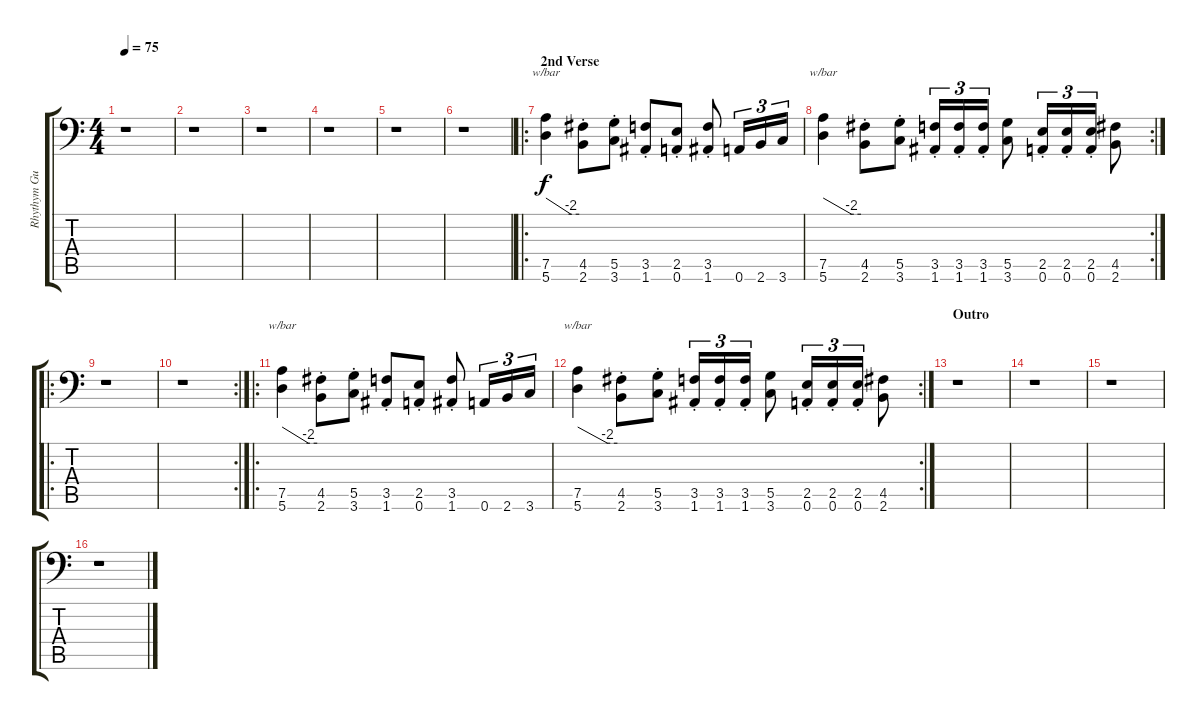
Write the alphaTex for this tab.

\track ("Rhythym Guitar" "Rhythym Gu") {instrument distortionguitar}
\staff {score tabs}
\tuning (A3 E3 C3 G2 D2 A1) {hide}
\ts (4 4)
\tempo 75
\clef f4
\ks c
r.1{dy f} |
r.1 |
r.1 |
r.1 |
r.1 |
r.1 |
\ro
\section ("" "2nd Verse")
(7.5 5.6).4{tbe (custom default 0 0 45 -8 60 -8)} (4.5{st} 2.6{st}).8 (5.5{st} 3.6{st}).8 (3.5{st} 1.6{st}).8 (2.5{st} 0.6{st}).8 (3.5{st} 1.6{st}).8 0.6.16{tu (3 2)} 2.6.16{tu (3 2)} 3.6.16{tu (3 2)} |
\rc 2
(7.5 5.6).4{tbe (custom default 0 0 45 -8 60 -8)} (4.5{st} 2.6{st}).8 (5.5{st} 3.6{st}).8 (3.5{st} 1.6{st}).16{tu (3 2)} (3.5{st} 1.6{st}).16{tu (3 2)} (3.5{st} 1.6{st}).16{tu (3 2)} (5.5 3.6).8 (2.5{st} 0.6{st}).16{tu (3 2)} (2.5{st} 0.6{st}).16{tu (3 2)} (2.5{st} 0.6{st}).16{tu (3 2)} (4.5 2.6).8 |
\ro
r.1 |
\rc 2
r.1 |
\ro
(7.5 5.6).4{tbe (custom default 0 0 45 -8 60 -8)} (4.5{st} 2.6{st}).8 (5.5{st} 3.6{st}).8 (3.5{st} 1.6{st}).8 (2.5{st} 0.6{st}).8 (3.5{st} 1.6{st}).8 0.6.16{tu (3 2)} 2.6.16{tu (3 2)} 3.6.16{tu (3 2)} |
\rc 2
(7.5 5.6).4{tbe (custom default 0 0 45 -8 60 -8)} (4.5{st} 2.6{st}).8 (5.5{st} 3.6{st}).8 (3.5{st} 1.6{st}).16{tu (3 2)} (3.5{st} 1.6{st}).16{tu (3 2)} (3.5{st} 1.6{st}).16{tu (3 2)} (5.5 3.6).8 (2.5{st} 0.6{st}).16{tu (3 2)} (2.5{st} 0.6{st}).16{tu (3 2)} (2.5{st} 0.6{st}).16{tu (3 2)} (4.5 2.6).8 |
\section ("" "Outro")
r.1 |
r.1 |
r.1 |
r.1
